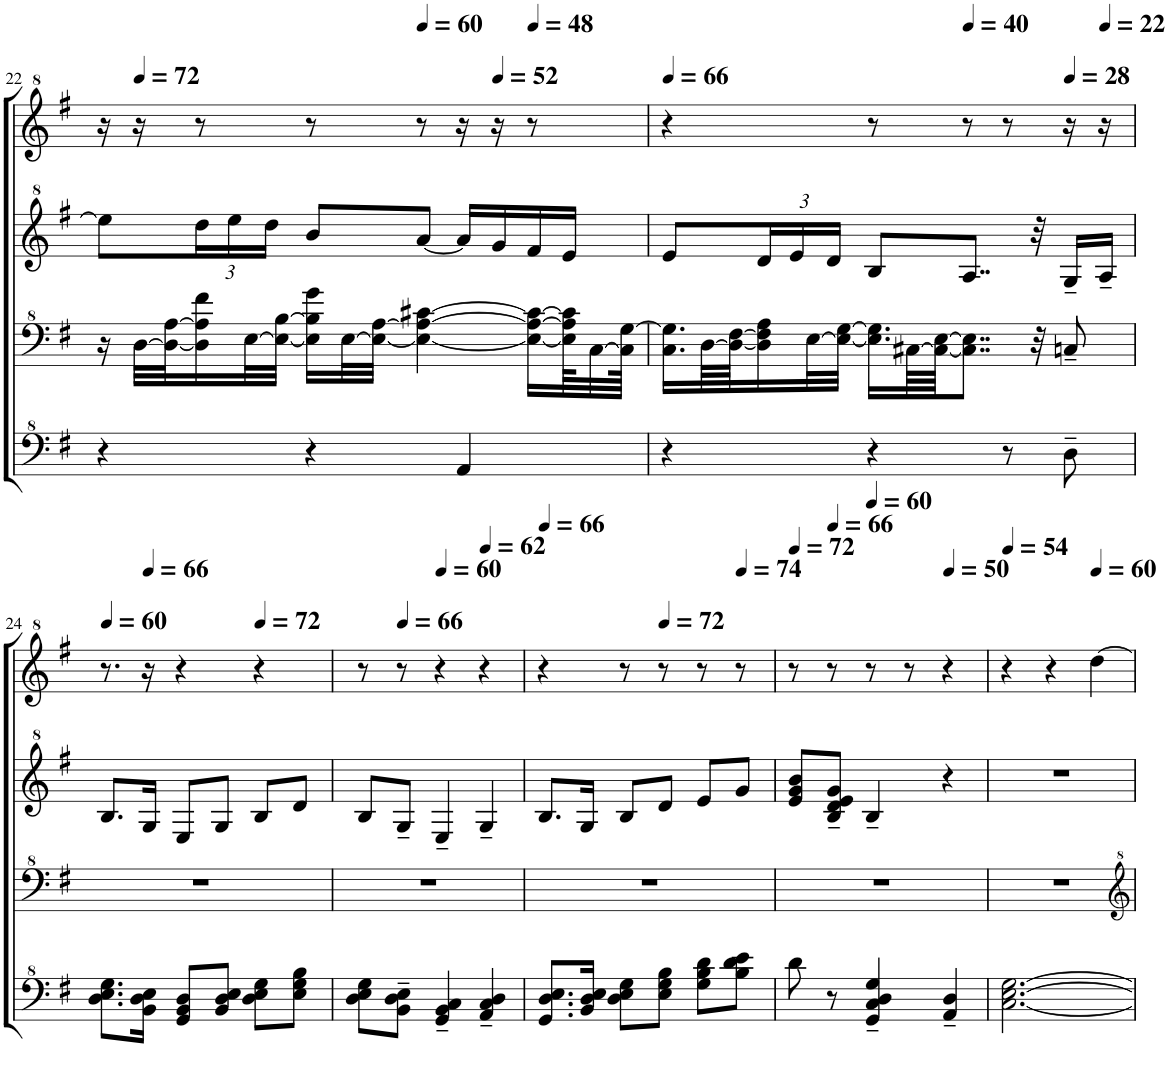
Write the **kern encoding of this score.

**kern	**kern	**kern	**kern
*part1	*part1	*part1	*part1
*staff4	*staff3	*staff2	*staff1
*I"Model III	*	*	*
!!LO:PB:g=z
*clefF^4	*clefF^4	*clefG^2	*clefG^2
*k[f#]	*k[f#]	*k[f#]	*k[f#]
*M3/4	*M3/4	*M3/4	*M3/4
=22	=22	=22	=22
4r	16r	8eee\L]	16r
*	*	*	*MM72
.	[32d\LLL	.	16r
.	32d\_ [32a\J	.	.
*	*	*Xbrackettup	*
.	16d\] 16a\] 16ff#\	24ddd\L	8r
.	.	24eee\	.
.	[32e\L	.	.
.	.	24ddd\JJ	.
.	32e\_ [32b\JJJ	.	.
4r	16e\] 16b\] 16gg\LL	8bb/L	8r
.	[32e\L	.	.
.	32e\_ [32a\JJJ	.	.
*	*	*	*MM60
.	4e\_ 4a\_ [4cc#X\	[8aa/J	8r
4A/	.	16aa/LL]	16r
*	*	*	*MM52
.	.	16gg/	16r
*	*	*	*MM48
.	16e\_ 16a\_ 16cc#\_LL	16ff#/	8r
.	64e\] 64a\] 64cc#\]KL	16ee/JJ	.
.	[32c\	.	.
.	64c\] [64g\JJJk	.	.
=23	=23	=23	=23
*	*	*	*MM66
4r	16.c\ 16.g\]LL	8ee/L	4r
.	[64d\LL	.	.
.	64d\_ [64f#\JJ	.	.
.	16d\] 16f#\] 16a\	24dd/L	.
.	.	24ee/	.
.	[32e\L	.	.
.	.	24dd/JJ	.
.	32e\_ [32g\JJJ	.	.
4r	16.e\] 16.g\]LL	8b/L	8r
.	[64c#X\LL	.	.
.	64c#\_ [64e\JJJ	.	.
*	*	*	*MM40
.	8..c#\] 8..e\]J	8..a/J	8r
8r	.	.	8r
.	32r	32r	.
*	*	*	*MM28
8d~\	8cn~/	16g~/LL	16r
*	*	*	*MM22
.	.	16a~/JJ	16r
!!LO:LB:g=z
=24	=24	=24	=24
*	*	*	*MM60
8.d\ 8.e\ 8.g\L	2.r	8.b/L	8.r
*	*	*	*MM66
16B\ 16d\ 16e\Jk	.	16g/Jk	16r
8G/ 8B/ 8d/L	.	8e/L	4r
8B/ 8d/ 8e/J	.	8g/J	.
*	*	*	*MM72
8d\ 8e\ 8g\L	.	8b/L	4r
8e\ 8g\ 8b\J	.	8dd/J	.
=25	=25	=25	=25
8d\ 8e\ 8g\L	2.r	8b/L	8r
*	*	*	*MM66
8B\~ 8d\~ 8e\~J	.	8g~/J	8r
*	*	*	*MM60
4G/~ 4B/~ 4c/~	.	4e~/	4r
*	*	*	*MM62
4A/~ 4c/~ 4d/~	.	4g~/	4r
=26	=26	=26	=26
*	*	*	*MM66
8.G/ 8.d/ 8.e/L	2.r	8.b/L	4r
16B/ 16d/ 16e/Jk	.	16g/Jk	.
8d\ 8e\ 8g\L	.	8b/L	8r
*	*	*	*MM72
8e\ 8g\ 8b\J	.	8dd/J	8r
8g\ 8b\ 8dd\L	.	8ee/L	8r
*	*	*	*MM74
8b\ 8dd\ 8ee\J	.	8gg/J	8r
=27	=27	=27	=27
*	*	*	*MM72
8dd\	2.r	8ee/ 8gg/ 8bb/L	8r
*	*	*	*MM66
8r	.	8b/~ 8dd/~ 8ee/~ 8gg/~J	8r
*	*	*	*MM60
4G/~ 4c/~ 4d/~ 4g/~	.	4b~/	8r
.	.	.	8r
*	*	*	*MM50
4A/~ 4d/~	.	4r	4r
=28	=28	=28	=28
*	*	*	*MM54
[2.c\ [2.e\ [2.g\	2.r	2.r	4r
.	.	.	4r
*	*	*	*MM60
.	.	.	[4ddd\
=	=	=	=
*-	*-	*-	*-
